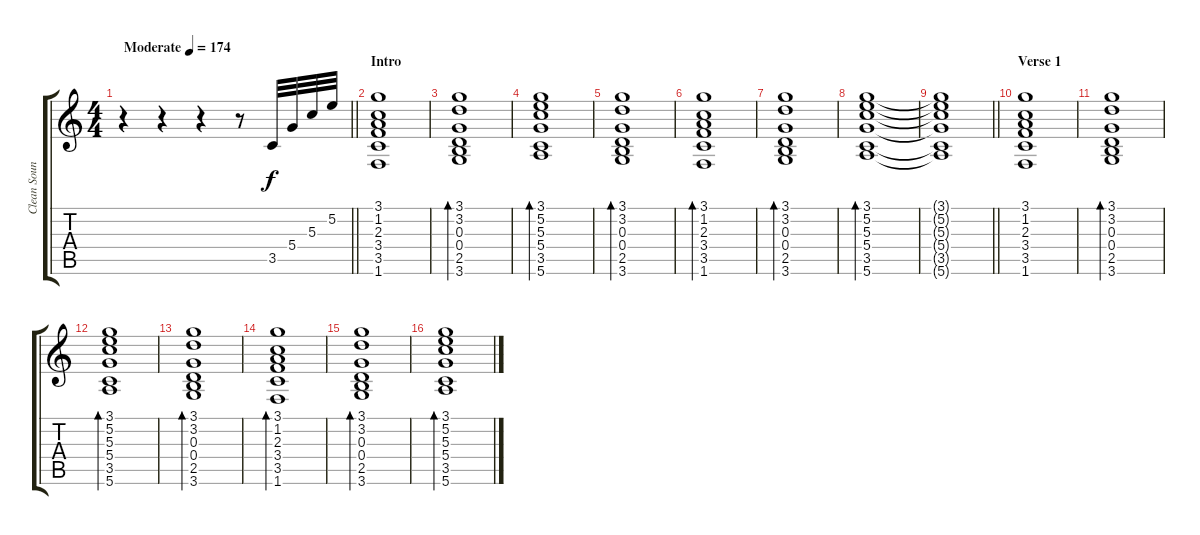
\track ("Clean Sound/Rhythm" "Clean Soun") {instrument electricguitarjazz}
\staff {score tabs}
\tuning (E4 B3 G3 D3 A2 E2) {hide}
\ts (4 4)
\tempo (174 "Moderate")
\clef g2
\barLineRight lightlight
\ks c
r.4{dy f instrument electricguitarjazz} r.4 r.4 r.8 3.5.32 5.4.32 5.3.32 5.2.32 |
\section ("" "Intro")
(3.1 1.2 2.3 3.4 3.5 1.6).1 |
(3.1 3.2 0.3 0.4 2.5 3.6).1{bd 480} |
(3.1 5.2 5.3 5.4 3.5 5.6).1{bd 480} |
(3.1 3.2 0.3 0.4 2.5 3.6).1{bd 480} |
(3.1 1.2 2.3 3.4 3.5 1.6).1{bd 480} |
(3.1 3.2 0.3 0.4 2.5 3.6).1{bd 480} |
(3.1 5.2 5.3 5.4 3.5 5.6).1{bd 480} |
\barLineRight lightlight
(3.1{t} 5.2{t} 5.3{t} 5.4{t} 3.5{t} 5.6{t}).1 |
\section ("" "Verse 1")
(3.1 1.2 2.3 3.4 3.5 1.6).1 |
(3.1 3.2 0.3 0.4 2.5 3.6).1{bd 480} |
(3.1 5.2 5.3 5.4 3.5 5.6).1{bd 480} |
(3.1 3.2 0.3 0.4 2.5 3.6).1{bd 480} |
(3.1 1.2 2.3 3.4 3.5 1.6).1{bd 480} |
(3.1 3.2 0.3 0.4 2.5 3.6).1{bd 480} |
(3.1 5.2 5.3 5.4 3.5 5.6).1{bd 480}
